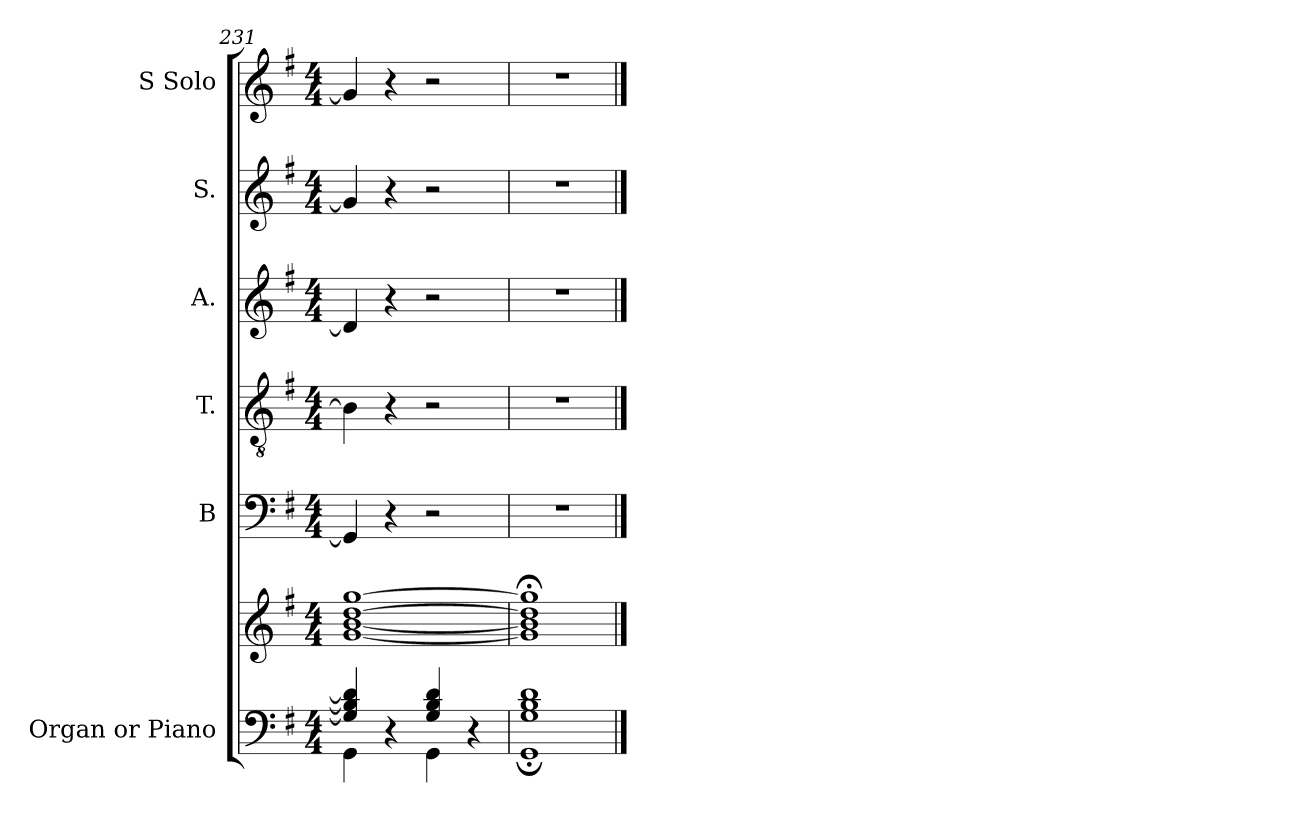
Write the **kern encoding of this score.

**kern	**kern	**kern	**kern	**kern	**kern	**kern
*part6	*part6	*part5	*part4	*part3	*part2	*part1
*staff7	*staff6	*staff5	*staff4	*staff3	*staff2	*staff1
*I"Organ or  Piano	*	*I"B	*I"T.	*I"A.	*I"S.	*I"S    Solo
*	*	*I'B.	*I'T.	*I'A.	*I'S.	*I'S.
*clefF4	*clefG2	*clefF4	*clefGv2	*clefG2	*clefG2	*clefG2
*	*	*	*ITrd7c12	*	*	*
*k[f#]	*k[f#]	*k[f#]	*k[f#]	*k[f#]	*k[f#]	*k[f#]
*G:	*G:	*G:	*G:	*G:	*G:	*G:
*M4/4	*M4/4	*M4/4	*M4/4	*M4/4	*M4/4	*M4/4
=231	=231	=231	=231	=231	=231	=231
*^	*	*	*	*	*	*
4G/] 4B/] 4d/]	4GG\	[1g [1b [1dd [1gg	4GG/]	4BB\]	4d/]	4g/]	4g/]
4r	4ryy	.	4r	4r	4r	4r	4r
4G/ 4B/ 4d/	4GG\	.	2r	2r	2r	2r	2r
4r	4ryy	.	.	.	.	.	.
=232	=232	=232	=232	=232	=232	=232	=232
1G 1B 1d	1GG;	1g];< 1b];< 1dd];< 1gg];<	1r	1r	1r	1r	1r
*v	*v	*	*	*	*	*	*
==	==	==	==	==	==	==
*-	*-	*-	*-	*-	*-	*-
